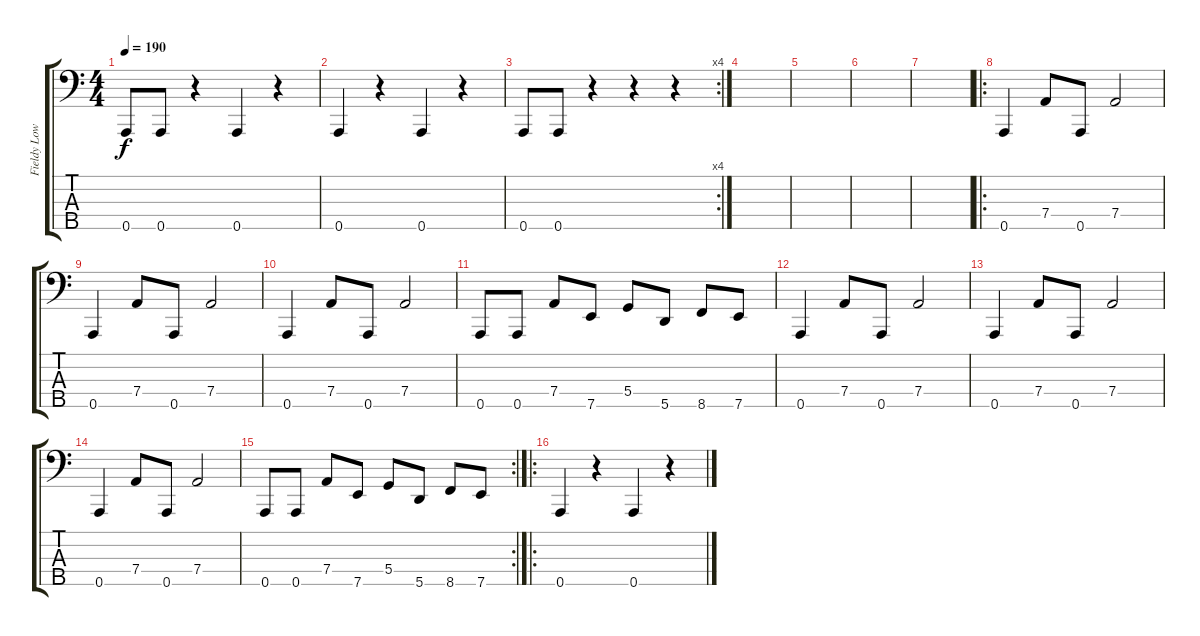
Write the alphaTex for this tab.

\track ("Fieldy Lowered" "Fieldy Low") {instrument electricbassfinger}
\staff {score tabs}
\tuning (F2 C2 G1 D1 A0) {hide}
\ts (4 4)
\tempo 190
\clef f4
\ks c
0.5.8{dy f} 0.5.8 r.4 0.5.4 r.4 |
0.5.4 r.4 0.5.4 r.4 |
\rc 4
0.5.8 0.5.8 r.4 r.4 r.4 |
|
|
|
|
\ro
0.5.4 7.4.8 0.5.8 7.4.2 |
0.5.4 7.4.8 0.5.8 7.4.2 |
0.5.4 7.4.8 0.5.8 7.4.2 |
0.5.8 0.5.8 7.4.8 7.5.8 5.4.8 5.5.8 8.5.8 7.5.8 |
0.5.4 7.4.8 0.5.8 7.4.2 |
0.5.4 7.4.8 0.5.8 7.4.2 |
0.5.4 7.4.8 0.5.8 7.4.2 |
\rc 2
0.5.8 0.5.8 7.4.8 7.5.8 5.4.8 5.5.8 8.5.8 7.5.8 |
\ro
0.5.4 r.4 0.5.4 r.4
